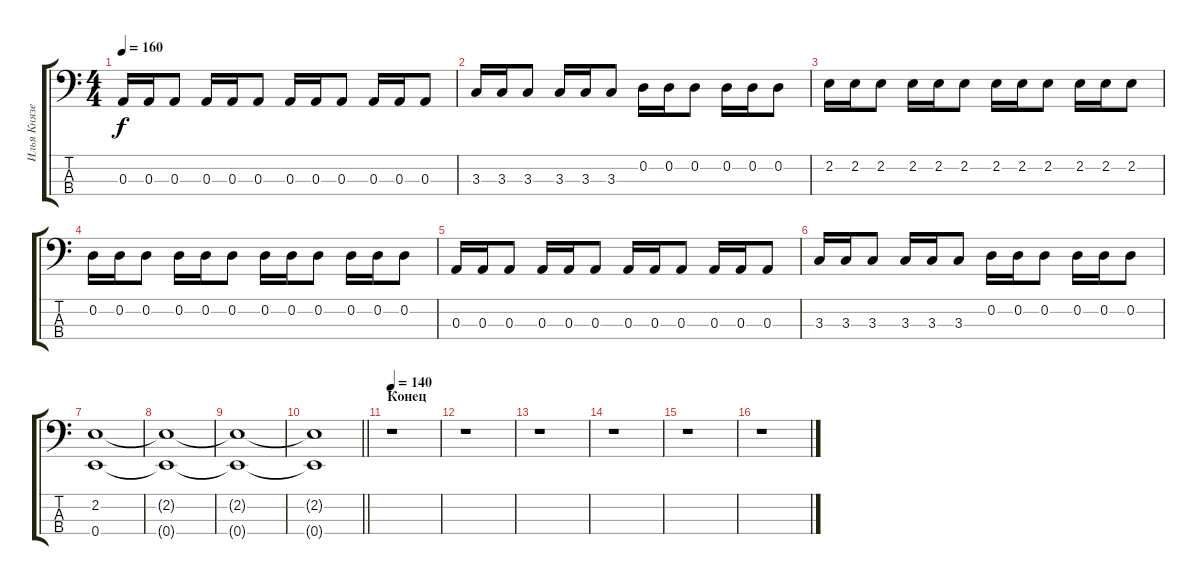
\track ("Илья Князев" "Илья Князе") {instrument electricbasspick}
\staff {score tabs}
\tuning (G2 D2 A1 E1) {hide}
\ts (4 4)
\tempo 160
\clef f4
\ks c
0.3.16{dy f} 0.3.16 0.3.8 0.3.16 0.3.16 0.3.8 0.3.16 0.3.16 0.3.8 0.3.16 0.3.16 0.3.8 |
3.3.16 3.3.16 3.3.8 3.3.16 3.3.16 3.3.8 0.2.16 0.2.16 0.2.8 0.2.16 0.2.16 0.2.8 |
2.2.16 2.2.16 2.2.8 2.2.16 2.2.16 2.2.8 2.2.16 2.2.16 2.2.8 2.2.16 2.2.16 2.2.8 |
0.2.16 0.2.16 0.2.8 0.2.16 0.2.16 0.2.8 0.2.16 0.2.16 0.2.8 0.2.16 0.2.16 0.2.8 |
0.3.16 0.3.16 0.3.8 0.3.16 0.3.16 0.3.8 0.3.16 0.3.16 0.3.8 0.3.16 0.3.16 0.3.8 |
3.3.16 3.3.16 3.3.8 3.3.16 3.3.16 3.3.8 0.2.16 0.2.16 0.2.8 0.2.16 0.2.16 0.2.8 |
(2.2 0.4).1 |
(2.2{t} 0.4{t}).1 |
(2.2{t} 0.4{t}).1 |
\barLineRight lightlight
(2.2{t} 0.4{t}).1 |
\section ("" "Конец")
\tempo 140
r.1 |
r.1 |
r.1 |
r.1 |
r.1 |
r.1
